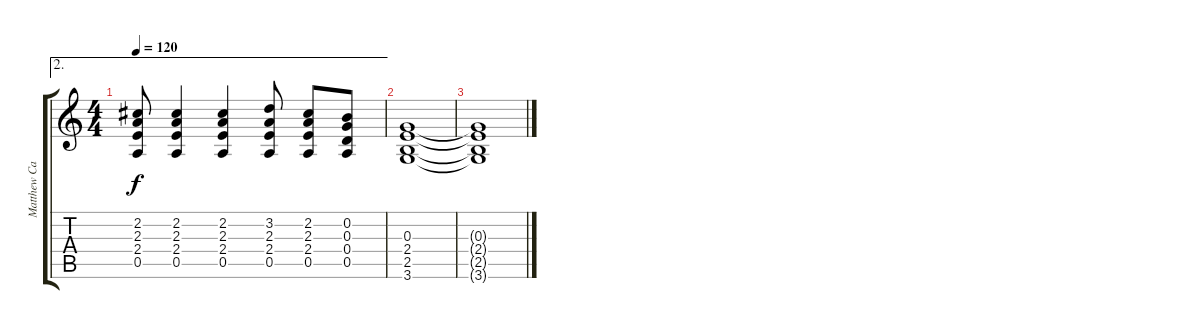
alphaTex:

\track ("Matthew Caws" "Matthew Ca") {instrument distortionguitar}
\staff {score tabs}
\tuning (E4 B3 G3 D3 A2 E2) {hide}
\ae 2
\ts (4 4)
\tempo 120
\clef g2
\ks c
(2.2 2.3 2.4 0.5).8{dy f} (2.2 2.3 2.4 0.5).4 (2.2 2.3 2.4 0.5).4 (3.2 2.3 2.4 0.5).8 (2.2 2.3 2.4 0.5).8 (0.2 0.3 0.4 0.5).8 |
(0.3 2.4 2.5 3.6).1 |
(0.3{t} 2.4{t} 2.5{t} 3.6{t}).1
